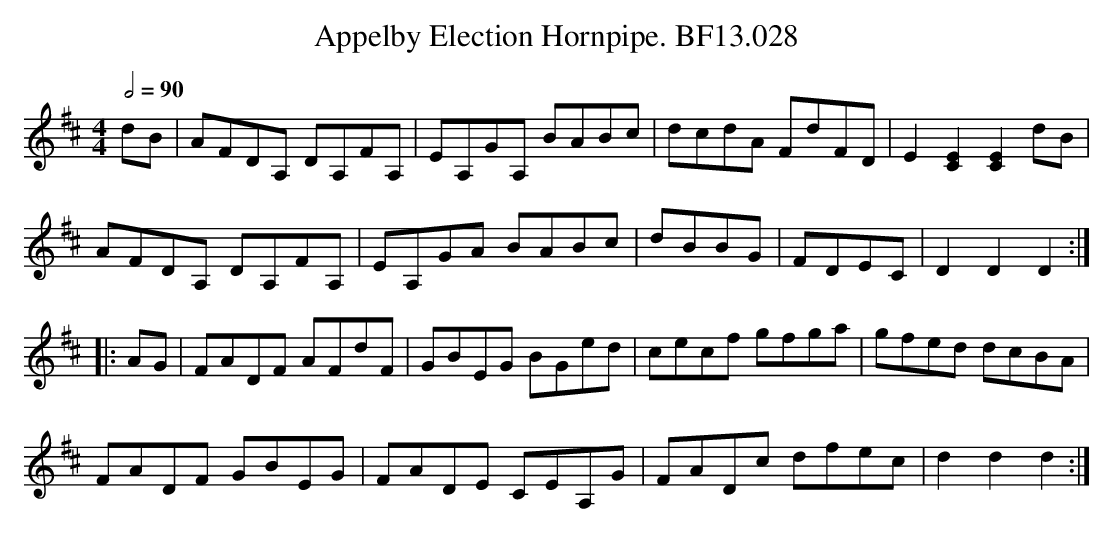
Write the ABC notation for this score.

X:1
T:Appelby Election Hornpipe. BF13.028
M:4/4
L:1/8
Q:1/2=90
K:D major
dB|AFDA, DA,FA,|EA,GA, BABc|dcdA  FdFD|E2[C2E2][C2E2]dB|
AFDA, DA,FA,|EA,GA BABc|dBBG|FDEC|D2D2D2:|
|:AG|FADF AFdF|GBEG BGed|cecf gfga|gfed dcBA|
FADF GBEG|FADE CEA,G|FADc dfec|d2d2d2:|
